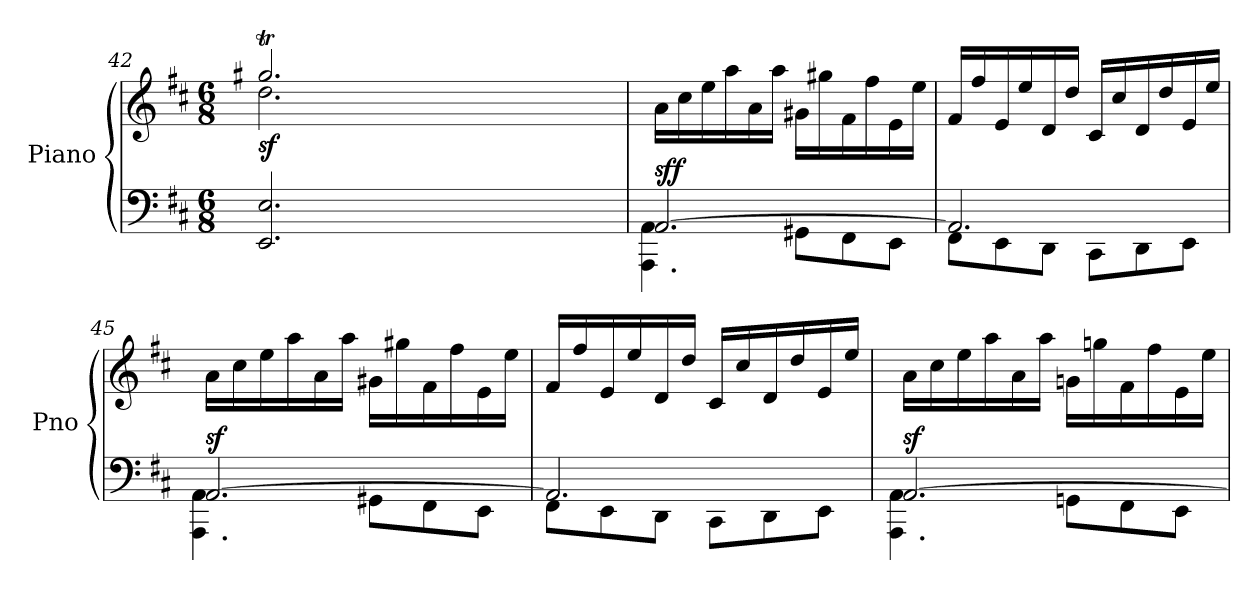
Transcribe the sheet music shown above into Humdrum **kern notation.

**kern	**kern	**dynam
*part1	*part1	*part1
*staff2	*staff1	*staff1/2
*I"Piano	*	*
*I'Pno	*	*
*clefF4	*clefG2	*
*k[f#c#]	*k[f#c#]	*
*M6/8	*M6/8	*
=42	=42	=42
*	*^	*
*	*	*^	*
*	*	*	*Xtuplet	*
!	!	!	!LO:N:vis=16	!LO:DY:b
2.EE/ 2.E/	2.gg#Xt/	2.dd\	480%19gg#yy	sf
!	!	!	!LO:N:vis=16	!
.	.	.	480%19aayy	.
!	!	!	!LO:N:vis=16	!
.	.	.	480%19gg#yy	.
!	!	!	!LO:N:vis=16	!
.	.	.	480%19aayy	.
!	!	!	!LO:N:vis=16	!
.	.	.	480%19gg#yy	.
!	!	!	!LO:N:vis=16	!
.	.	.	480%19aayy	.
!	!	!	!LO:N:vis=16	!
.	.	.	480%19gg#yy	.
!	!	!	!LO:N:vis=16	!
.	.	.	480%19aayy	.
!	!	!	!LO:N:vis=16	!
.	.	.	480%19gg#yy	.
!	!	!	!LO:N:vis=16	!
.	.	.	480%19aayy	.
!	!	!	!LO:N:vis=16	!
.	.	.	480%19gg#yy	.
!	!	!	!LO:N:vis=16	!
.	.	.	480%19aayy	.
!	!	!	!LO:N:vis=16	!
.	.	.	480%19gg#yy	.
!	!	!	!LO:N:vis=16	!
.	.	.	480%19aayy	.
!	!	!	!LO:N:vis=16	!
.	.	.	480%19gg#yy	.
!	!	!	!LO:N:vis=8	!
.	.	.	240%19ff#yy	.
!	!	!	!LO:N:vis=8	!
.	.	.	240%19gg#yy	.
480ryy	480ryy	480ryy	.	.
*	*	*v	*v	*
=43	=43	=43	=43
*^	*	*	*
!	!	!	!	!LO:DY:a=2
!	!	!	!	!LO:DY:n=1:b
*	*	*v	*v	*
[2.AA/	4.AAA\ 4.AA\	16a\LL	sf f
.	.	16cc#\	.
.	.	16ee\	.
.	.	16aa\	.
.	.	16a\	.
.	.	16aa\JJ	.
.	8GG#X\L	16g#X\LL	.
.	.	16gg#X\	.
.	8FF#\	16f#\	.
.	.	16ff#\	.
.	8EE\J	16e\	.
.	.	16ee\JJ	.
!!LO:LB:g=z
=44	=44	=44	=44
2.AA/]	8FF#\L	16f#/LL	.
.	.	16ff#/	.
.	8EE\	16e/	.
.	.	16ee/	.
.	8DD\J	16d/	.
.	.	16dd/JJ	.
.	8CC#\L	16c#/LL	.
.	.	16cc#/	.
.	8DD\	16d/	.
.	.	16dd/	.
.	8EE\J	16e/	.
.	.	16ee/JJ	.
=45	=45	=45	=45
!	!	!	!LO:DY:a=2
[2.AA/	4.AAA\ 4.AA\	16a\LL	sf
.	.	16cc#\	.
.	.	16ee\	.
.	.	16aa\	.
.	.	16a\	.
.	.	16aa\JJ	.
.	8GG#X\L	16g#X\LL	.
.	.	16gg#X\	.
.	8FF#\	16f#\	.
.	.	16ff#\	.
.	8EE\J	16e\	.
.	.	16ee\JJ	.
=46	=46	=46	=46
2.AA/]	8FF#\L	16f#/LL	.
.	.	16ff#/	.
.	8EE\	16e/	.
.	.	16ee/	.
.	8DD\J	16d/	.
.	.	16dd/JJ	.
.	8CC#\L	16c#/LL	.
.	.	16cc#/	.
.	8DD\	16d/	.
.	.	16dd/	.
.	8EE\J	16e/	.
.	.	16ee/JJ	.
=47	=47	=47	=47
!	!	!	!LO:DY:a=2
[2.AA/	4.AAA\ 4.AA\	16a\LL	sf
.	.	16cc#\	.
.	.	16ee\	.
.	.	16aa\	.
.	.	16a\	.
.	.	16aa\JJ	.
.	8GGn\L	16gn\LL	.
.	.	16ggn\	.
.	8FF#\	16f#\	.
.	.	16ff#\	.
.	8EE\J	16e\	.
.	.	16ee\JJ	.
*v	*v	*	*
=	=	=
*-	*-	*-
